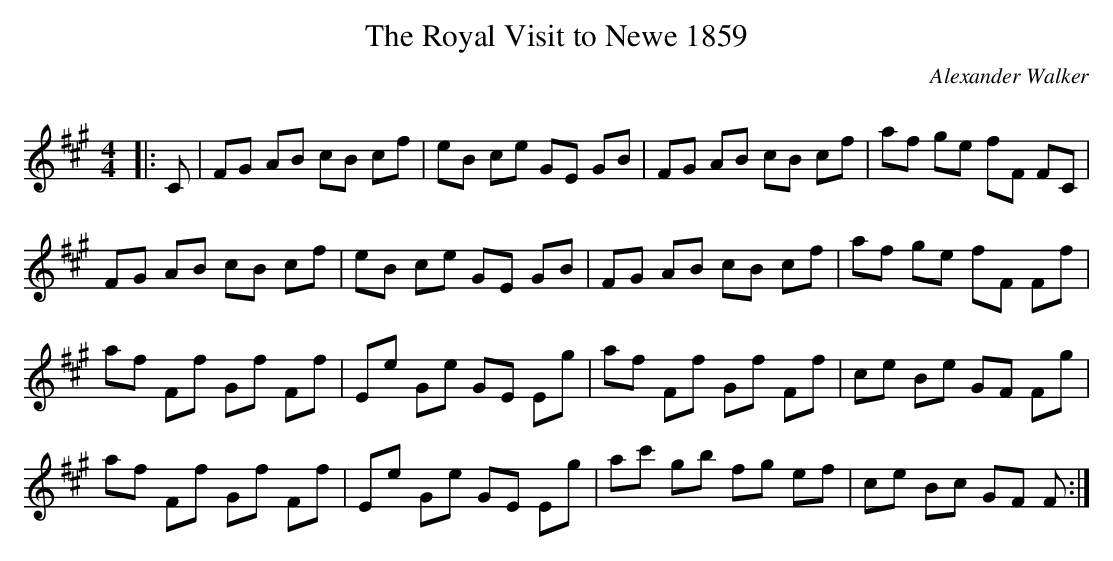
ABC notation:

X:1
T: The Royal Visit to Newe 1859
C:Alexander Walker
Q: 232
K:F#m
M:4/4
L:1/8
|:C|FG AB cB cf|eB ce GE GB|FG AB cB cf|af ge fF FC|
FG AB cB cf|eB ce GE GB|FG AB cB cf|af ge fF Ff|
af Ff Gf Ff|Ee Ge GE Eg|af Ff Gf Ff|ce Be GF Fg|
af Ff Gf Ff|Ee Ge GE Eg|ac' gb fg ef|ce Bc GF F:|
